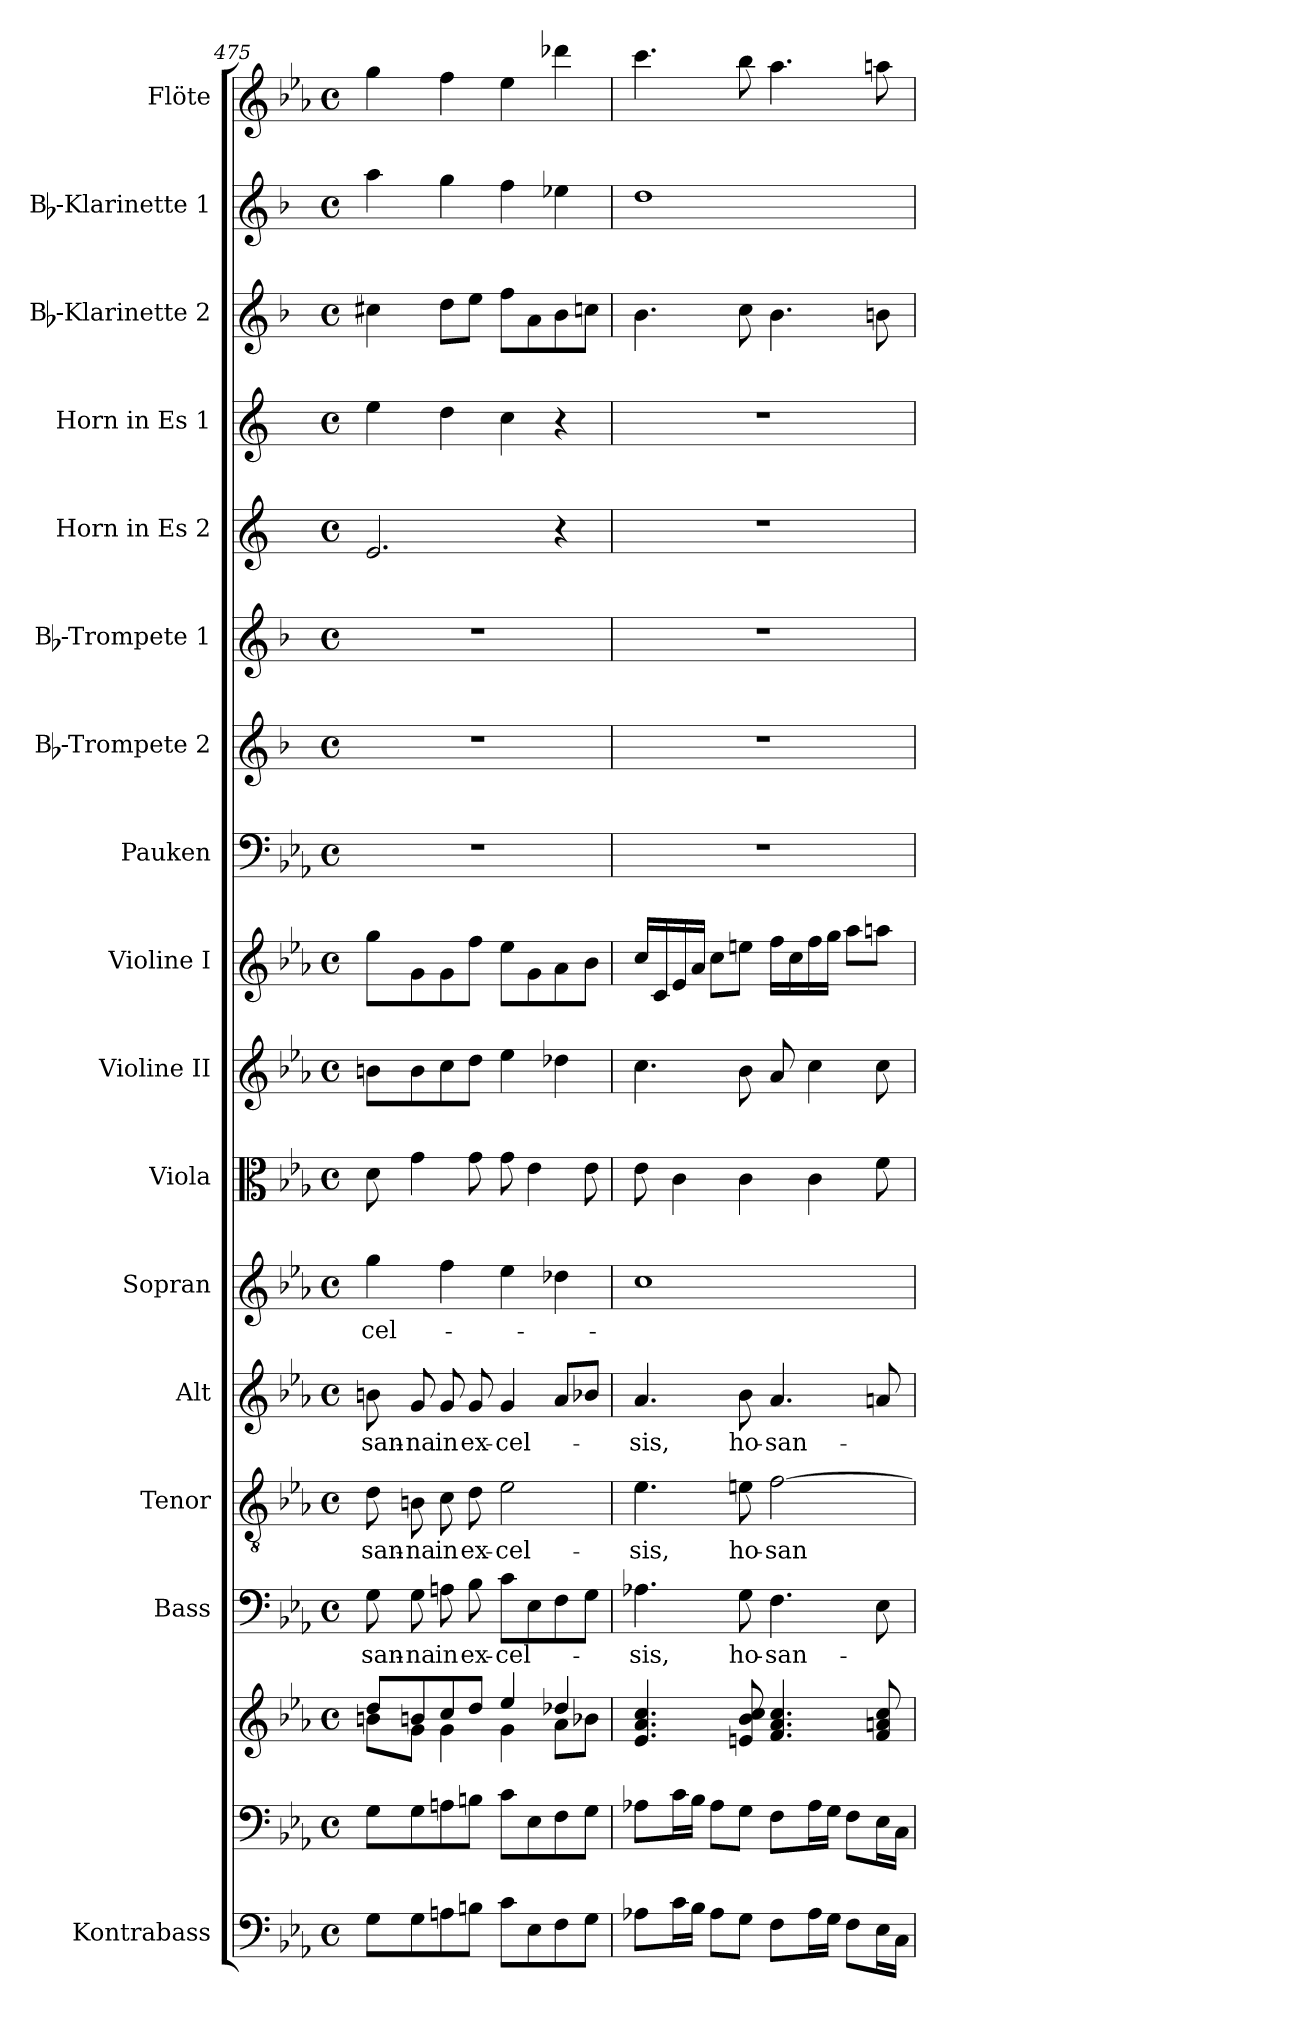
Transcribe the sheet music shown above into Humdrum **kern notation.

**kern	**kern	**kern	**kern	**text	**kern	**text	**kern	**text	**kern	**text	**kern	**kern	**kern	**kern	**kern	**kern	**kern	**kern	**kern	**kern	**kern
*part17	*part16	*part16	*part15	*part15	*part14	*part14	*part13	*part13	*part12	*part12	*part11	*part10	*part9	*part8	*part7	*part6	*part5	*part4	*part3	*part2	*part1
*staff18	*staff17	*staff16	*staff15	*staff15	*staff14	*staff14	*staff13	*staff13	*staff12	*staff12	*staff11	*staff10	*staff9	*staff8	*staff7	*staff6	*staff5	*staff4	*staff3	*staff2	*staff1
*I"Kontrabass	*	*	*I"Bass	*	*I"Tenor	*	*I"Alt	*	*I"Sopran	*	*I"Viola	*I"Violine II	*I"Violine I	*I"Pauken	*I"Bb-Trompete 2	*I"Bb-Trompete 1	*I"Horn in Es 2	*I"Horn in Es 1	*I"Bb-Klarinette 2	*I"Bb-Klarinette 1	*I"Flöte
*I'Kb.	*	*	*I'B.	*	*I'T.	*	*I'A.	*	*I'S.	*	*I'Vla.	*I'Vl. II	*I'Vl. I	*I'Pk.	*I'Bb Trp. 2	*I'Bb Trp. 1	*	*	*I'Bb Kl. 2	*I'Bb Kl. 1	*I'Fl.
*clefF4	*clefF4	*clefG2	*clefF4	*	*clefGv2	*	*clefG2	*	*clefG2	*	*clefC3	*clefG2	*clefG2	*clefF4	*clefG2	*clefG2	*clefG2	*clefG2	*clefG2	*clefG2	*clefG2
*ITrd7c12	*	*	*	*	*	*	*	*	*	*	*	*	*	*	*ITrd1c2	*ITrd1c2	*ITrd5c9	*ITrd5c9	*ITrd1c2	*ITrd1c2	*
*k[b-e-a-]	*k[b-e-a-]	*k[b-e-a-]	*k[b-e-a-]	*	*k[b-e-a-]	*	*k[b-e-a-]	*	*k[b-e-a-]	*	*k[b-e-a-]	*k[b-e-a-]	*k[b-e-a-]	*k[b-e-a-]	*k[b-e-a-]	*k[b-e-a-]	*k[b-e-a-]	*k[b-e-a-]	*k[b-e-a-]	*k[b-e-a-]	*k[b-e-a-]
*E-:	*E-:	*E-:	*E-:	*	*E-:	*	*E-:	*	*E-:	*	*E-:	*E-:	*E-:	*E-:	*E-:	*E-:	*E-:	*E-:	*E-:	*E-:	*E-:
*M4/4	*M4/4	*M4/4	*M4/4	*	*M4/4	*	*M4/4	*	*M4/4	*	*M4/4	*M4/4	*M4/4	*M4/4	*M4/4	*M4/4	*M4/4	*M4/4	*M4/4	*M4/4	*M4/4
*met(c)	*met(c)	*met(c)	*met(c)	*	*met(c)	*	*met(c)	*	*met(c)	*	*met(c)	*met(c)	*met(c)	*met(c)	*met(c)	*met(c)	*met(c)	*met(c)	*met(c)	*met(c)	*met(c)
=475	=475	=475	=475	=475	=475	=475	=475	=475	=475	=475	=475	=475	=475	=475	=475	=475	=475	=475	=475	=475	=475
*	*	*^	*	*	*	*	*	*	*	*	*	*	*	*	*	*	*	*	*	*	*
!	!	!	!	!	!LO:LY:b	!	!LO:LY:b	!	!LO:LY:b	!	!LO:LY:b	!	!	!	!	!	!	!	!	!	!	!
8GG\L	8G\L	8dd/L	8bn\L	8G\	-san-	8d\	-san-	8bn\	-san-	4gg\	-cel-	8d\	8bn\L	8gg\L	1r	1r	1r	2.G/	4g\	4bn\	4gg\	4gg\
!	!	!	!	!	!LO:LY:b	!	!LO:LY:b	!	!LO:LY:b	!	!	!	!	!	!	!	!	!	!	!	!	!
8GG\	8G\	8bn/	8g\J	8G\	-na	8Bn\	-na	8g/	-na	.	.	4g\	8b\	8g\	.	.	.	.	.	.	.	.
!	!	!	!	!	!LO:LY:b	!	!LO:LY:b	!	!LO:LY:b	!	!	!	!	!	!	!	!	!	!	!	!	!
8AAn\	8An\	8cc/	4g\	8An\	in	8c\	in	8g/	in	4ff\	.	.	8cc\	8g\	.	.	.	.	4f\	8cc\L	4ff\	4ff\
!	!	!	!	!	!LO:LY:b	!	!LO:LY:b	!	!LO:LY:b	!	!	!	!	!	!	!	!	!	!	!	!	!
8BBn\J	8Bn\J	8dd/J	.	8B-\	ex-	8d\	ex-	8g/	ex-	.	.	8g\	8dd\J	8ff\J	.	.	.	.	.	8dd\J	.	.
!	!	!	!	!	!LO:LY:b	!	!LO:LY:b	!	!LO:LY:b	!	!	!	!	!	!	!	!	!	!	!	!	!
8C\L	8c\L	4ee-/	4g\	8c\L	-cel-	2e-\	-cel-	4g/	-cel-	4ee-\	.	8g\	4ee-\	8ee-\L	.	.	.	.	4e-\	8ee-\L	4ee-\	4ee-\
8EE-\	8E-\	.	.	8E-\	.	.	.	.	.	.	.	4e-\	.	8g\	.	.	.	.	.	8g\	.	.
8FF\	8F\	4dd-X/	8a-\L	8F\	.	.	.	8a-/L	.	4dd-X\	.	.	4dd-X\	8a-\	.	.	.	4r	4r	8a-\	4dd-X\	4ddd-X\
8GG\J	8G\J	.	8b-X\J	8G\J	.	.	.	8b-X/J	.	.	.	8e-\	.	8b-\J	.	.	.	.	.	8b-X\J	.	.
=476	=476	=476	=476	=476	=476	=476	=476	=476	=476	=476	=476	=476	=476	=476	=476	=476	=476	=476	=476	=476	=476	=476
!	!	!	!	!	!LO:LY:b	!	!LO:LY:b	!	!LO:LY:b	!	!	!	!	!	!	!	!	!	!	!	!	!
*	*	*v	*v	*	*	*	*	*	*	*	*	*	*	*	*	*	*	*	*	*	*	*
8AA-X\L	8A-X\L	4.e-/ 4.a-/ 4.cc/	4.A-X\	-sis,	4.e-\	-sis,	4.a-/	-sis,	1cc	.	8e-\	4.cc\	16cc/LL	1r	1r	1r	1r	1r	4.a-\	1cc	4.ccc\
.	.	.	.	.	.	.	.	.	.	.	.	.	16c/	.	.	.	.	.	.	.	.
16C\L	16c\L	.	.	.	.	.	.	.	.	.	4c\	.	16e-/	.	.	.	.	.	.	.	.
16BB-\JJ	16B-\JJ	.	.	.	.	.	.	.	.	.	.	.	16a-/JJ	.	.	.	.	.	.	.	.
8AA-\L	8A-\L	.	.	.	.	.	.	.	.	.	.	.	8cc\L	.	.	.	.	.	.	.	.
!	!	!	!	!LO:LY:b	!	!LO:LY:b	!	!LO:LY:b	!	!	!	!	!	!	!	!	!	!	!	!	!
8GG\J	8G\J	8en/ 8b-/ 8cc/	8G\	ho-	8en\	ho-	8b-\	ho-	.	.	4c\	8b-\	8een\J	.	.	.	.	.	8b-\	.	8bb-\
!	!	!	!	!LO:LY:b	!	!LO:LY:b	!	!LO:LY:b	!	!	!	!	!	!	!	!	!	!	!	!	!
8FF\L	8F\L	4.f/ 4.a-/ 4.cc/	4.F\	-san-	[2f\	-san-	4.a-/	-san-	.	.	.	8a-/	16ff\LL	.	.	.	.	.	4.a-\	.	4.aa-\
.	.	.	.	.	.	.	.	.	.	.	.	.	16cc\	.	.	.	.	.	.	.	.
16AA-\L	16A-\L	.	.	.	.	.	.	.	.	.	4c\	4cc\	16ff\	.	.	.	.	.	.	.	.
16GG\JJ	16G\JJ	.	.	.	.	.	.	.	.	.	.	.	16gg\JJ	.	.	.	.	.	.	.	.
8FF\L	8F\L	.	.	.	.	.	.	.	.	.	.	.	8aa-\L	.	.	.	.	.	.	.	.
16EE-\L	16E-\L	8f/ 8an/ 8cc/	8E-\	.	.	.	8an/	.	.	.	8f\	8cc\	8aan\J	.	.	.	.	.	8an\	.	8aan\
16CC\JJ	16C\JJ	.	.	.	.	.	.	.	.	.	.	.	.	.	.	.	.	.	.	.	.
=	=	=	=	=	=	=	=	=	=	=	=	=	=	=	=	=	=	=	=	=	=
*-	*-	*-	*-	*-	*-	*-	*-	*-	*-	*-	*-	*-	*-	*-	*-	*-	*-	*-	*-	*-	*-
